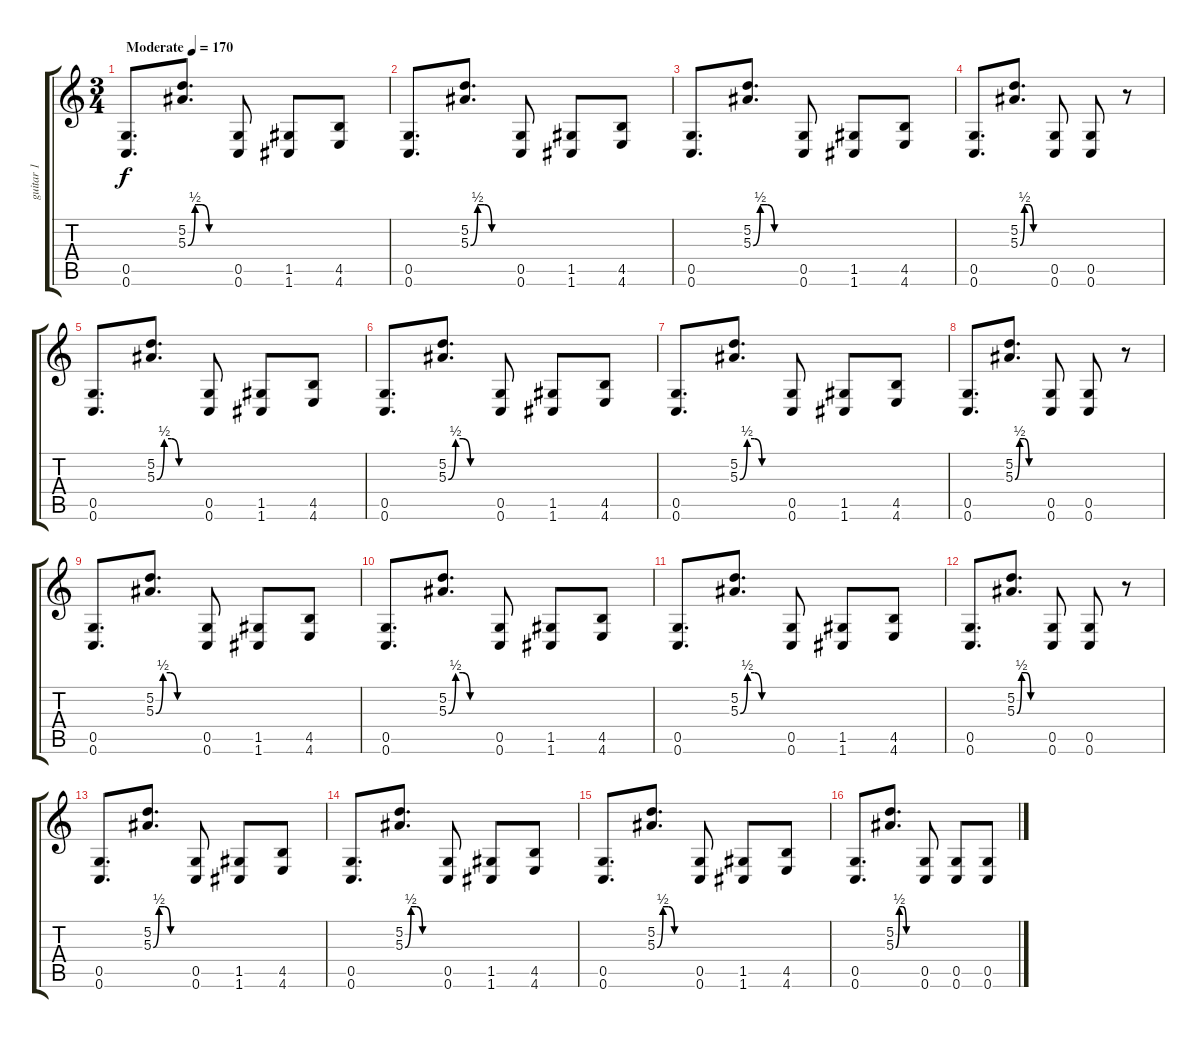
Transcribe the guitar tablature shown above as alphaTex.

\track ("guitar 1" "guitar 1") {instrument distortionguitar}
\staff {score tabs}
\tuning (D4 A3 F3 C3 G2 C2) {hide}
\ts (3 4)
\tempo (170 "Moderate")
\clef g2
\ks c
(0.5 0.6).8{d dy f volume 7 balance 8 instrument distortionguitar} (5.2 5.3{be (custom 0 0 10 2 20 2 30 0 60 0)}).8{d} (0.5 0.6).8 (1.5 1.6).8 (4.5 4.6).8 |
(0.5 0.6).8{d} (5.2 5.3{be (custom 0 0 10 2 20 2 30 0 60 0)}).8{d} (0.5 0.6).8 (1.5 1.6).8 (4.5 4.6).8 |
(0.5 0.6).8{d} (5.2 5.3{be (custom 0 0 10 2 20 2 30 0 60 0)}).8{d} (0.5 0.6).8 (1.5 1.6).8 (4.5 4.6).8 |
(0.5 0.6).8{d} (5.2 5.3{be (custom 0 0 10 2 20 2 30 0 60 0)}).8{d} (0.5 0.6).8 (0.5 0.6).8 r.8 |
(0.5 0.6).8{d} (5.2 5.3{be (custom 0 0 10 2 20 2 30 0 60 0)}).8{d} (0.5 0.6).8 (1.5 1.6).8 (4.5 4.6).8 |
(0.5 0.6).8{d} (5.2 5.3{be (custom 0 0 10 2 20 2 30 0 60 0)}).8{d} (0.5 0.6).8 (1.5 1.6).8 (4.5 4.6).8 |
(0.5 0.6).8{d} (5.2 5.3{be (custom 0 0 10 2 20 2 30 0 60 0)}).8{d} (0.5 0.6).8 (1.5 1.6).8 (4.5 4.6).8 |
(0.5 0.6).8{d} (5.2 5.3{be (custom 0 0 10 2 20 2 30 0 60 0)}).8{d} (0.5 0.6).8 (0.5 0.6).8{volume 13 balance 13} r.8 |
(0.5 0.6).8{d} (5.2 5.3{be (custom 0 0 10 2 20 2 30 0 60 0)}).8{d} (0.5 0.6).8 (1.5 1.6).8 (4.5 4.6).8 |
(0.5 0.6).8{d} (5.2 5.3{be (custom 0 0 10 2 20 2 30 0 60 0)}).8{d} (0.5 0.6).8 (1.5 1.6).8 (4.5 4.6).8 |
(0.5 0.6).8{d} (5.2 5.3{be (custom 0 0 10 2 20 2 30 0 60 0)}).8{d} (0.5 0.6).8 (1.5 1.6).8 (4.5 4.6).8 |
(0.5 0.6).8{d} (5.2 5.3{be (custom 0 0 10 2 20 2 30 0 60 0)}).8{d} (0.5 0.6).8 (0.5 0.6).8 r.8 |
(0.5 0.6).8{d} (5.2 5.3{be (custom 0 0 10 2 20 2 30 0 60 0)}).8{d} (0.5 0.6).8 (1.5 1.6).8 (4.5 4.6).8 |
(0.5 0.6).8{d} (5.2 5.3{be (custom 0 0 10 2 20 2 30 0 60 0)}).8{d} (0.5 0.6).8 (1.5 1.6).8 (4.5 4.6).8 |
(0.5 0.6).8{d} (5.2 5.3{be (custom 0 0 10 2 20 2 30 0 60 0)}).8{d} (0.5 0.6).8 (1.5 1.6).8 (4.5 4.6).8 |
(0.5 0.6).8{d} (5.2 5.3{be (custom 0 0 10 2 20 2 30 0 60 0)}).8{d} (0.5 0.6).8 (0.5 0.6).8 (0.5 0.6).8
